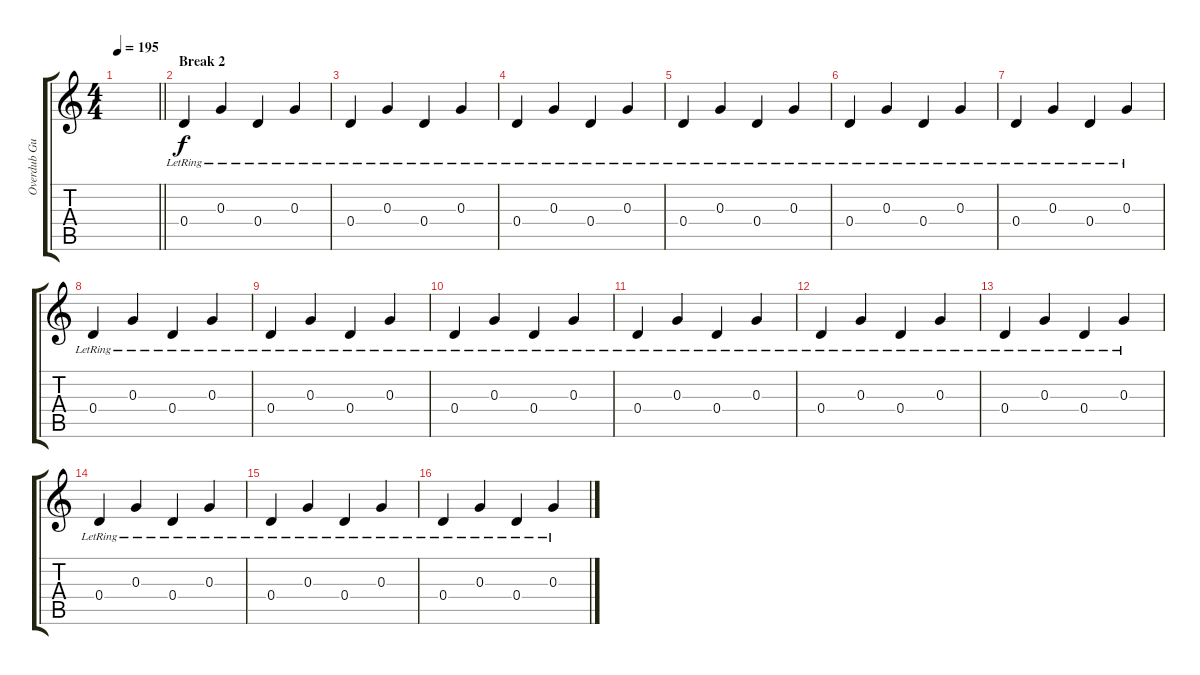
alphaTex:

\track ("Overdub Guitar" "Overdub Gu") {instrument acousticguitarsteel}
\staff {score tabs}
\tuning (E4 B3 G3 D3 A2 E2) {hide}
\ts (4 4)
\tempo 195
\clef g2
\barLineRight lightlight
\ks c
|
\section ("" "Break 2")
0.4{lr}.4{volume 8 instrument acousticguitarsteel} 0.3{lr}.4 0.4{lr}.4 0.3{lr}.4 |
0.4{lr}.4 0.3{lr}.4 0.4{lr}.4 0.3{lr}.4 |
0.4{lr}.4 0.3{lr}.4 0.4{lr}.4 0.3{lr}.4 |
0.4{lr}.4 0.3{lr}.4 0.4{lr}.4 0.3{lr}.4 |
0.4{lr}.4 0.3{lr}.4 0.4{lr}.4 0.3{lr}.4 |
0.4{lr}.4 0.3{lr}.4 0.4{lr}.4 0.3{lr}.4 |
0.4{lr}.4 0.3{lr}.4 0.4{lr}.4 0.3{lr}.4 |
0.4{lr}.4 0.3{lr}.4 0.4{lr}.4 0.3{lr}.4 |
0.4{lr}.4 0.3{lr}.4 0.4{lr}.4 0.3{lr}.4 |
0.4{lr}.4 0.3{lr}.4 0.4{lr}.4 0.3{lr}.4 |
0.4{lr}.4 0.3{lr}.4 0.4{lr}.4 0.3{lr}.4 |
0.4{lr}.4 0.3{lr}.4 0.4{lr}.4 0.3{lr}.4 |
0.4{lr}.4 0.3{lr}.4 0.4{lr}.4 0.3{lr}.4 |
0.4{lr}.4 0.3{lr}.4 0.4{lr}.4 0.3{lr}.4 |
0.4{lr}.4 0.3{lr}.4 0.4{lr}.4 0.3{lr}.4
